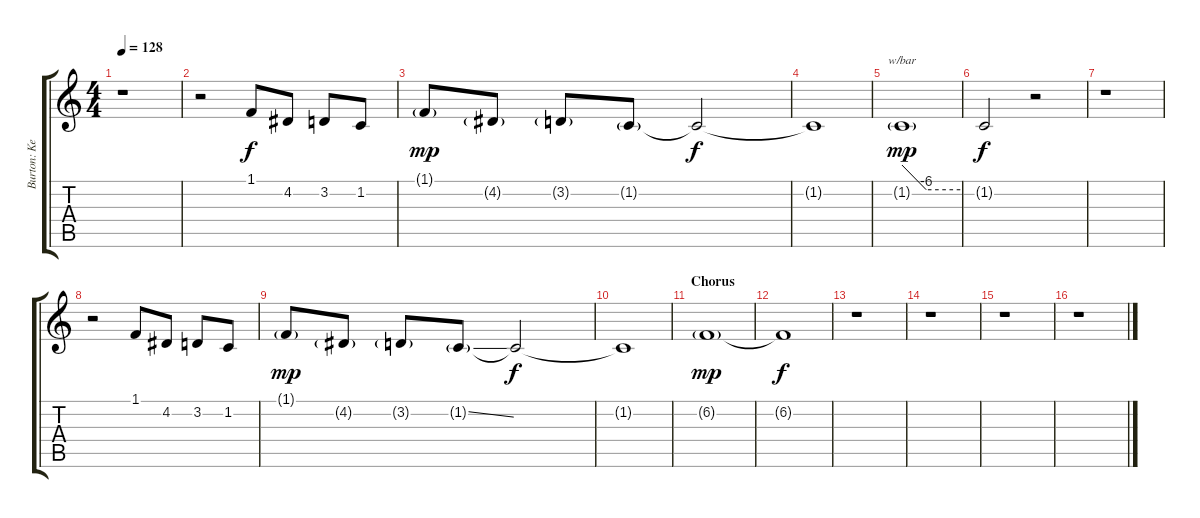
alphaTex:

\track ("Burton: Keyboards 1" "Burton: Ke") {instrument acousticgrandpiano}
\staff {score tabs}
\tuning (E4 B3 G3 D3 A2 E2) {hide}
\ts (4 4)
\tempo 128
\clef g2
\ks c
r.1{dy f} |
r.2 1.1.8{instrument lead2sawtooth} 4.2.8 3.2.8 1.2.8 |
1.1{g}.8{dy mp} 4.2{g}.8 3.2{g}.8 1.2{g}.8 1.2{t}.2{dy f} |
1.2{t}.1 |
1.2{g}.1{tbe (custom default 0 0 25 -24 60 -24) dy mp} |
1.2{t}.2{dy f} r.2 |
r.1 |
r.2 1.1.8 4.2.8 3.2.8 1.2.8 |
1.1{g}.8{dy mp} 4.2{g}.8 3.2{g}.8 1.2{ss g}.8 1.2{t}.2{dy f} |
1.2{t}.1 |
\section ("" "Chorus")
6.2{g}.1{dy mp} |
6.2{t}.1{dy f volume 0} |
r.1 |
r.1 |
r.1 |
r.1
